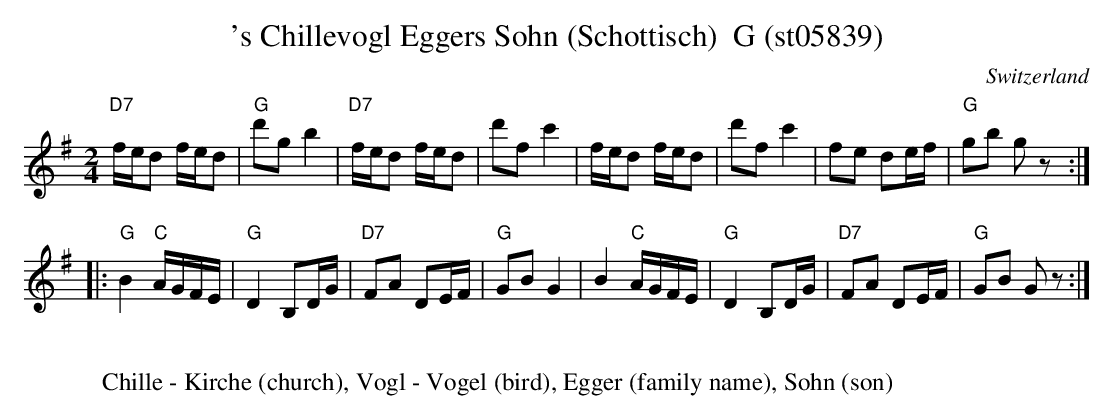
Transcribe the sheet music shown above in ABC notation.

X:1
T:'s Chillevogl Eggers Sohn (Schottisch)  G (st05839)
O:Switzerland
M:2/4
L:1/16
K:G major
"D7"fed2 fed2 | "G"d'2g2b4 | "D7"fed2 fed2 | d'2f2c'4 | fed2 fed2 | d'2f2c'4 | f2e2 d2ef | "G"g2b2 g2z2 :|
|: "G"B4 "C"AGFE | "G"D4B,2DG | "D7"F2A2 D2EF | "G"G2B2G4 | B4 "C"AGFE | "G"D4B,2DG | "D7"F2A2 D2EF | "G"G2B2 G2z2 :|
W:
W: Chille - Kirche (church), Vogl - Vogel (bird), Egger (family name), Sohn (son)
